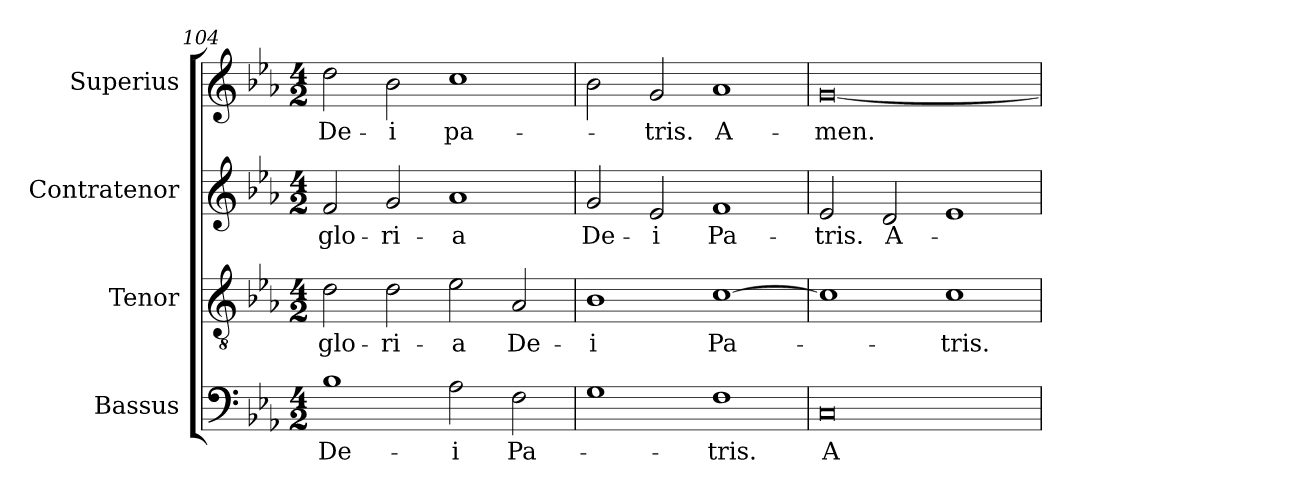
**kern	**text	**kern	**text	**kern	**text	**kern	**text
*part4	*part4	*part3	*part3	*part2	*part2	*part1	*part1
*staff4	*staff4	*staff3	*staff3	*staff2	*staff2	*staff1	*staff1
*I"Bassus	*	*I"Tenor	*	*I"Contratenor	*	*I"Superius	*
*I'B.	*	*I'T.	*	*	*	*	*
!!LO:LB:g=z
*clefF4	*	*clefGv2	*	*clefG2	*	*clefG2	*
*	*	*ITrd7c12	*	*ITrd7c12	*	*	*
*k[b-e-a-]	*	*k[b-e-a-]	*	*k[b-e-a-]	*	*k[b-e-a-]	*
*E-:	*	*E-:	*	*E-:	*	*E-:	*
*M4/2	*	*M4/2	*	*M4/2	*	*M4/2	*
=104	=104	=104	=104	=104	=104	=104	=104
!	!LO:LY:b:color=#000000	!	!	!	!	!	!
!	!	!	!LO:LY:b:color=#000000	!	!	!	!
!	!	!	!	!	!LO:LY:b:color=#000000	!	!
!	!	!	!	!	!	!	!LO:LY:b:color=#000000
1B-i	De-	2Di\	glo-	2Fi/	glo-	2ddi\	De-
!	!	!	!LO:LY:b:color=#000000	!	!	!	!
!	!	!	!	!	!LO:LY:b:color=#000000	!	!
!	!	!	!	!	!	!	!LO:LY:b:color=#000000
.	.	2Di\	-ri-	2Gi/	-ri-	2b-i\	-i
!	!LO:LY:b:color=#000000	!	!	!	!	!	!
!	!	!	!LO:LY:b:color=#000000	!	!	!	!
!	!	!	!	!	!LO:LY:b:color=#000000	!	!
!	!	!	!	!	!	!	!LO:LY:b:color=#000000
2A-i\	-i	2E-i\	-a	1A-i	-a	1cci	pa-
!	!LO:LY:b:color=#000000	!	!	!	!	!	!
!	!	!	!LO:LY:b:color=#000000	!	!	!	!
2Fi\	Pa-	2AA-i/	De-	.	.	.	.
=105	=105	=105	=105	=105	=105	=105	=105
!	!	!	!LO:LY:b:color=#000000	!	!	!	!
!	!	!	!	!	!LO:LY:b:color=#000000	!	!
1Gi	.	1BB-i	-i	2Gi/	De-	2b-i\	.
!	!	!	!	!	!LO:LY:b:color=#000000	!	!
!	!	!	!	!	!	!	!LO:LY:b:color=#000000
.	.	.	.	2E-i/	-i	2gi/	-tris.
!	!LO:LY:b:color=#000000	!	!	!	!	!	!
!	!	!	!LO:LY:b:color=#000000	!	!	!	!
!	!	!	!	!	!LO:LY:b:color=#000000	!	!
!	!	!	!	!	!	!	!LO:LY:b:color=#000000
1Fi	-tris.	[>1Ci	Pa-	1Fi	Pa-	1a-i	A-
=106	=106	=106	=106	=106	=106	=106	=106
!	!LO:LY:b:color=#000000	!	!	!	!	!	!
!	!	!	!	!	!LO:LY:b:color=#000000	!	!
!	!	!	!	!	!	!	!LO:LY:b:color=#000000
0Ci	A-	1Ci]	.	2E-i/	-tris.	[<0gi	-men.
!	!	!	!	!	!LO:LY:b:color=#000000	!	!
.	.	.	.	2Di/	A-	.	.
!	!	!	!LO:LY:b:color=#000000	!	!	!	!
.	.	1Ci	-tris.	1E-i	.	.	.
=	=	=	=	=	=	=	=
*-	*-	*-	*-	*-	*-	*-	*-
